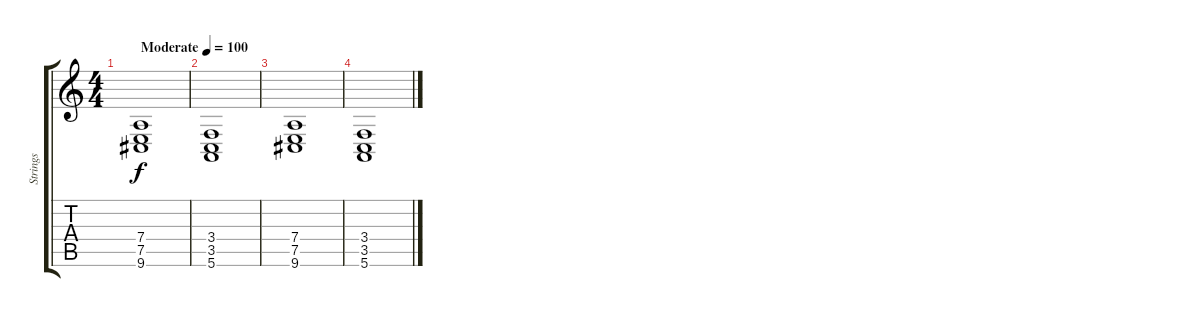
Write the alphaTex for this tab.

\track ("Strings" "Strings") {instrument synthvoice}
\staff {score tabs}
\tuning (E4 B3 G3 D3 A2 E2) {hide}
\ts (4 4)
\tempo (100 "Moderate")
\clef g2
\ks c
(7.4 7.5 9.6).1{dy f instrument synthvoice} |
(3.4 3.5 5.6).1 |
(7.4 7.5 9.6).1 |
(3.4 3.5 5.6).1
